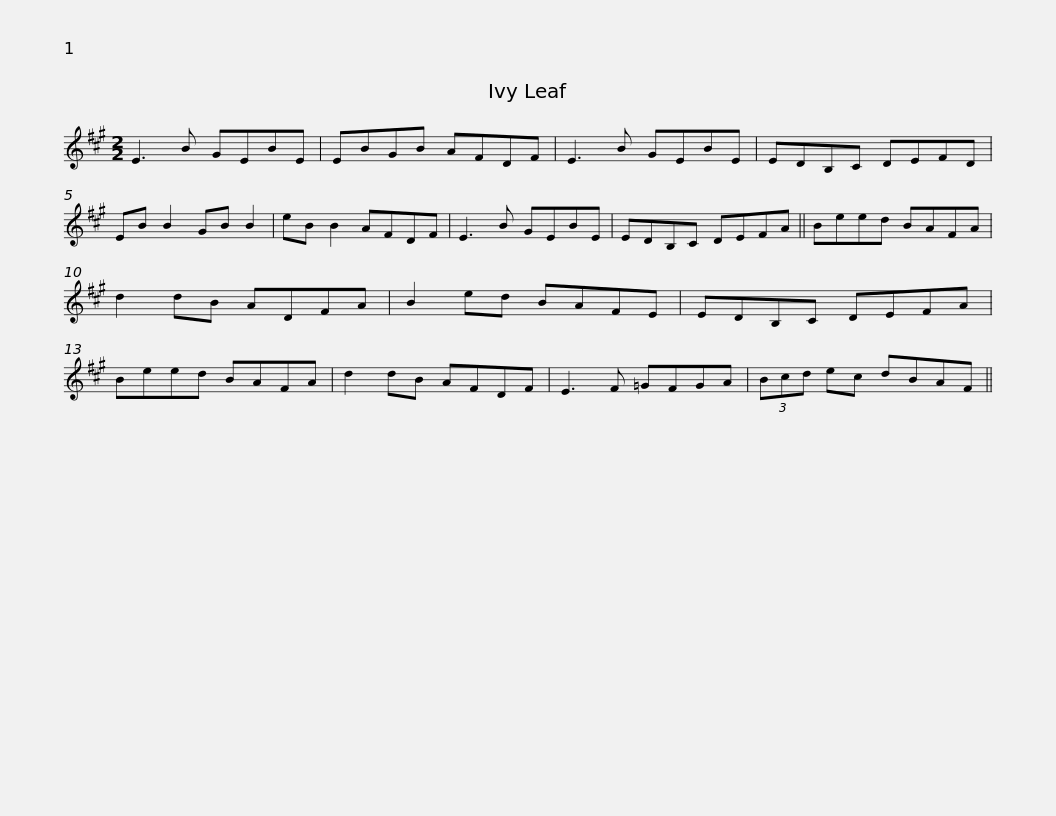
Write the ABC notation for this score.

X:1
L:1/8
M:2/2
I:linebreak $
K:A
V:1 treble
V:1
 E3 B GEBE | EBGB AFDF | E3 B GEBE | EDB,C DEFD | EB B2 GB B2 | %5
 eB B2 AFDF |$ E3 B GEBE | EDB,C DEFA || Beed BAFA | d2 dB ADFA | %10
 B2 ed BAFE |$ EDB,C DEFA | Beed BAFA | d2 dB AFDF | E3 F =GFGA | %15
 (3Bcd ec dBAF || %16
